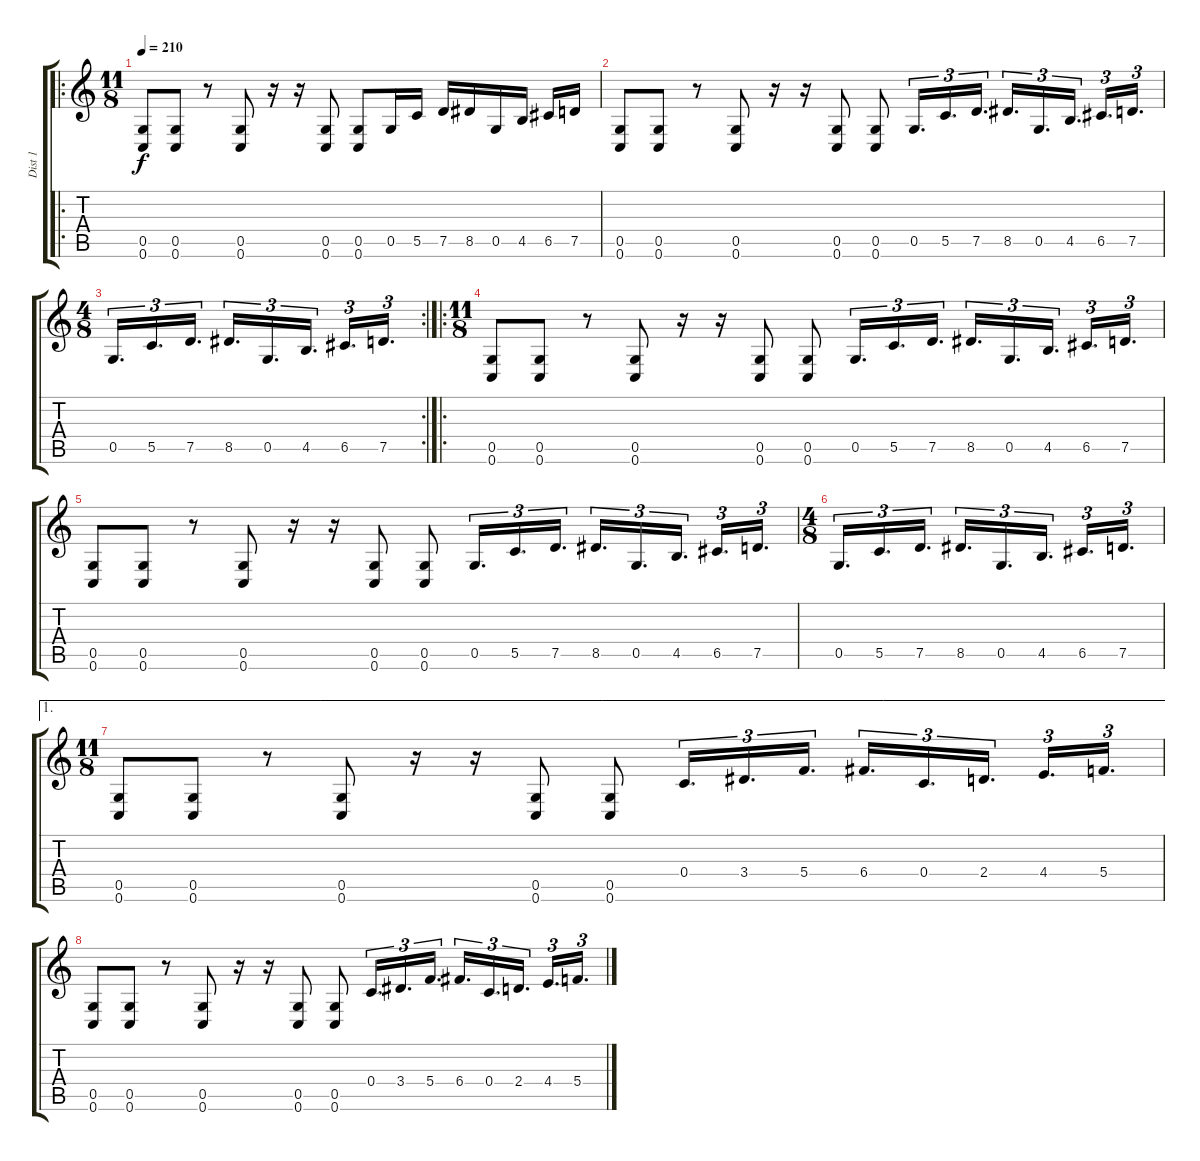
\track ("Dist 1" "Dist 1") {instrument distortionguitar}
\staff {score tabs}
\tuning (D4 A3 F3 C3 G2 C2) {hide}
\ro
\ts (11 8)
\tempo 210
\clef g2
\ks c
(0.5 0.6).8{dy f instrument distortionguitar} (0.5 0.6).8 r.8 (0.5 0.6).8 r.16 r.16 (0.5 0.6).8 (0.5 0.6).8 0.5.16 5.5.16 7.5.16 8.5.16 0.5.16 4.5.16 6.5.16 7.5.16 |
(0.5 0.6).8 (0.5 0.6).8 r.8 (0.5 0.6).8 r.16 r.16 (0.5 0.6).8 (0.5 0.6).8 0.5.16{d tu (3 2)} 5.5.16{d tu (3 2)} 7.5.16{d tu (3 2)} 8.5.16{d tu (3 2)} 0.5.16{d tu (3 2)} 4.5.16{d tu (3 2)} 6.5.16{d tu (3 2)} 7.5.16{d tu (3 2)} |
\rc 2
\ts (4 8)
0.5.16{d tu (3 2)} 5.5.16{d tu (3 2)} 7.5.16{d tu (3 2)} 8.5.16{d tu (3 2)} 0.5.16{d tu (3 2)} 4.5.16{d tu (3 2)} 6.5.16{d tu (3 2)} 7.5.16{d tu (3 2)} |
\ro
\ts (11 8)
(0.5 0.6).8 (0.5 0.6).8 r.8 (0.5 0.6).8 r.16 r.16 (0.5 0.6).8 (0.5 0.6).8 0.5.16{d tu (3 2)} 5.5.16{d tu (3 2)} 7.5.16{d tu (3 2)} 8.5.16{d tu (3 2)} 0.5.16{d tu (3 2)} 4.5.16{d tu (3 2)} 6.5.16{d tu (3 2)} 7.5.16{d tu (3 2)} |
(0.5 0.6).8 (0.5 0.6).8 r.8 (0.5 0.6).8 r.16 r.16 (0.5 0.6).8 (0.5 0.6).8 0.5.16{d tu (3 2)} 5.5.16{d tu (3 2)} 7.5.16{d tu (3 2)} 8.5.16{d tu (3 2)} 0.5.16{d tu (3 2)} 4.5.16{d tu (3 2)} 6.5.16{d tu (3 2)} 7.5.16{d tu (3 2)} |
\ts (4 8)
0.5.16{d tu (3 2)} 5.5.16{d tu (3 2)} 7.5.16{d tu (3 2)} 8.5.16{d tu (3 2)} 0.5.16{d tu (3 2)} 4.5.16{d tu (3 2)} 6.5.16{d tu (3 2)} 7.5.16{d tu (3 2)} |
\ae 1
\ts (11 8)
(0.5 0.6).8 (0.5 0.6).8 r.8 (0.5 0.6).8 r.16 r.16 (0.5 0.6).8 (0.5 0.6).8 0.4.16{d tu (3 2)} 3.4.16{d tu (3 2)} 5.4.16{d tu (3 2)} 6.4.16{d tu (3 2)} 0.4.16{d tu (3 2)} 2.4.16{d tu (3 2)} 4.4.16{d tu (3 2)} 5.4.16{d tu (3 2)} |
(0.5 0.6).8 (0.5 0.6).8 r.8 (0.5 0.6).8 r.16 r.16 (0.5 0.6).8 (0.5 0.6).8 0.4.16{d tu (3 2)} 3.4.16{d tu (3 2)} 5.4.16{d tu (3 2)} 6.4.16{d tu (3 2)} 0.4.16{d tu (3 2)} 2.4.16{d tu (3 2)} 4.4.16{d tu (3 2)} 5.4.16{d tu (3 2)}
